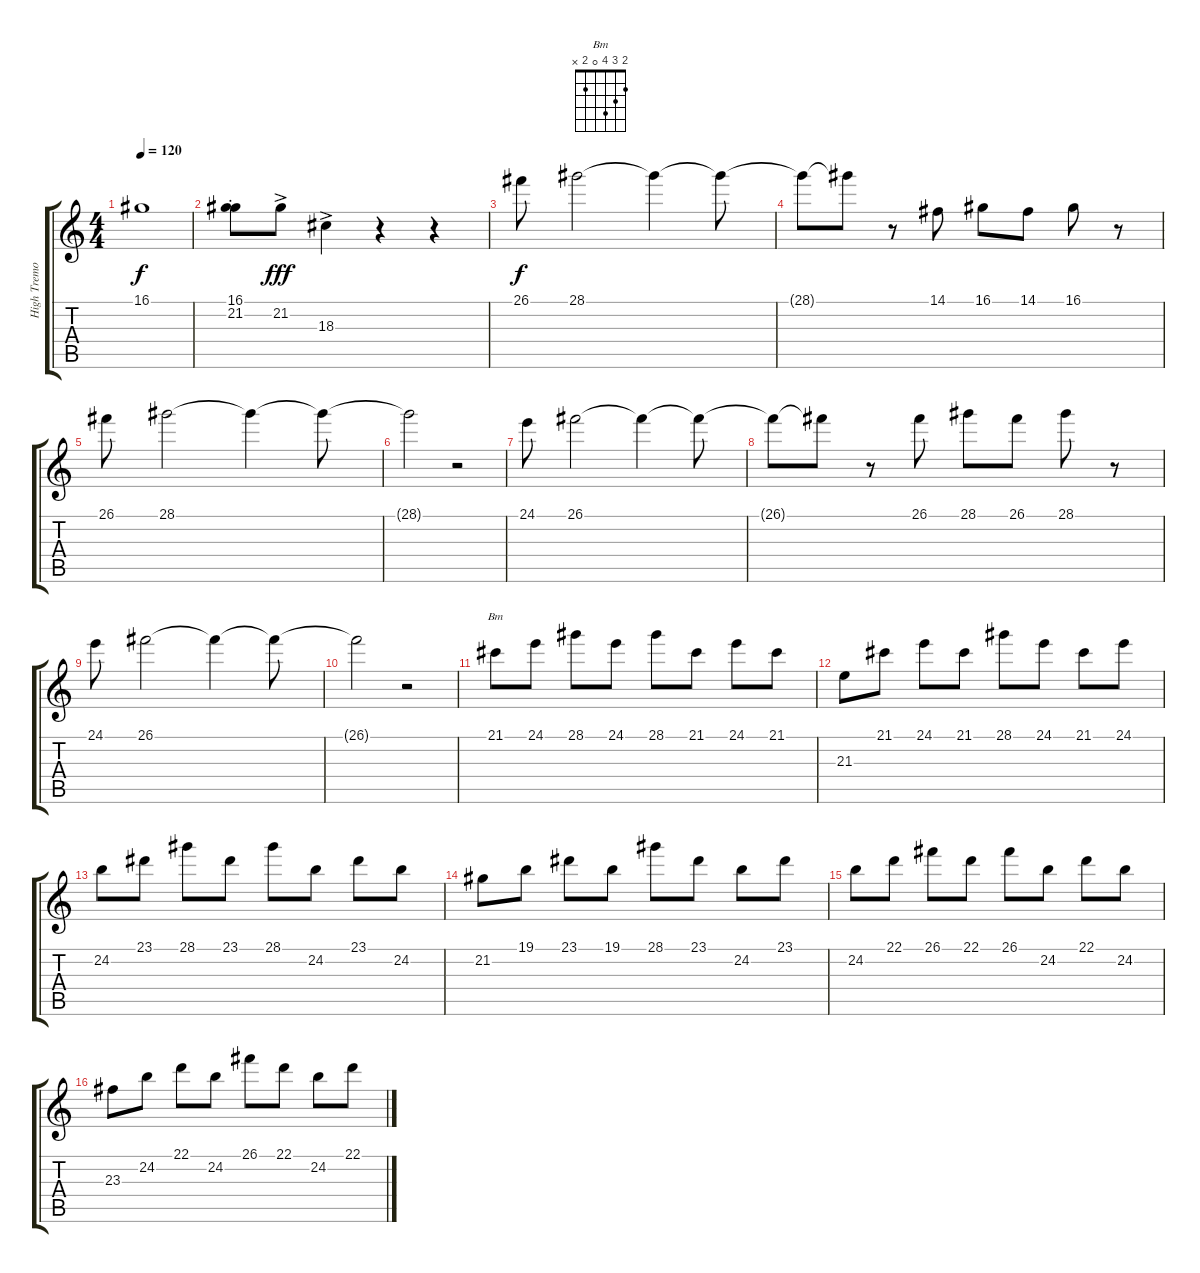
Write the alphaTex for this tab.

\track ("High Tremolo Strings" "High Tremo") {instrument tremolostrings}
\staff {score tabs}
\tuning (E4 B3 G3 D3 A2 E2) {hide}
\chord ("Bm" 2 3 4 0 2 x)
\ts (4 4)
\tempo 120
\clef g2
\ks c
16.1.1{dy f} |
(16.1 21.2{st}).8 21.2{ac}.8{dy fff} 18.3{ac}.4 r.4 r.4 |
26.1.8{dy f volume 12} 28.1.2 28.1{t}.4 28.1{t}.8 |
28.1{t}.8 28.1{t}.8 r.8 14.1.8 16.1.8 14.1.8 16.1.8 r.8 |
26.1.8 28.1.2 28.1{t}.4 28.1{t}.8 |
28.1{t}.2 r.2 |
24.1.8 26.1.2 26.1{t}.4 26.1{t}.8 |
26.1{t}.8 26.1{t}.8 r.8 26.1.8 28.1.8 26.1.8 28.1.8 r.8 |
24.1.8 26.1.2 26.1{t}.4{volume 0} 26.1{t}.8 |
26.1{t}.2 r.2 |
21.1.8{ch "Bm" volume 4 instrument reedorgan} 24.1.8 28.1.8 24.1.8 28.1.8 21.1.8 24.1.8 21.1.8 |
21.3.8 21.1.8 24.1.8 21.1.8 28.1.8 24.1.8 21.1.8 24.1.8 |
24.2.8 23.1.8 28.1.8 23.1.8 28.1.8 24.2.8 23.1.8 24.2.8 |
21.2.8 19.1.8 23.1.8 19.1.8 28.1.8 23.1.8 24.2.8 23.1.8 |
24.2.8{volume 8} 22.1.8 26.1.8 22.1.8 26.1.8 24.2.8 22.1.8 24.2.8 |
23.3.8 24.2.8 22.1.8 24.2.8 26.1.8 22.1.8 24.2.8 22.1.8
